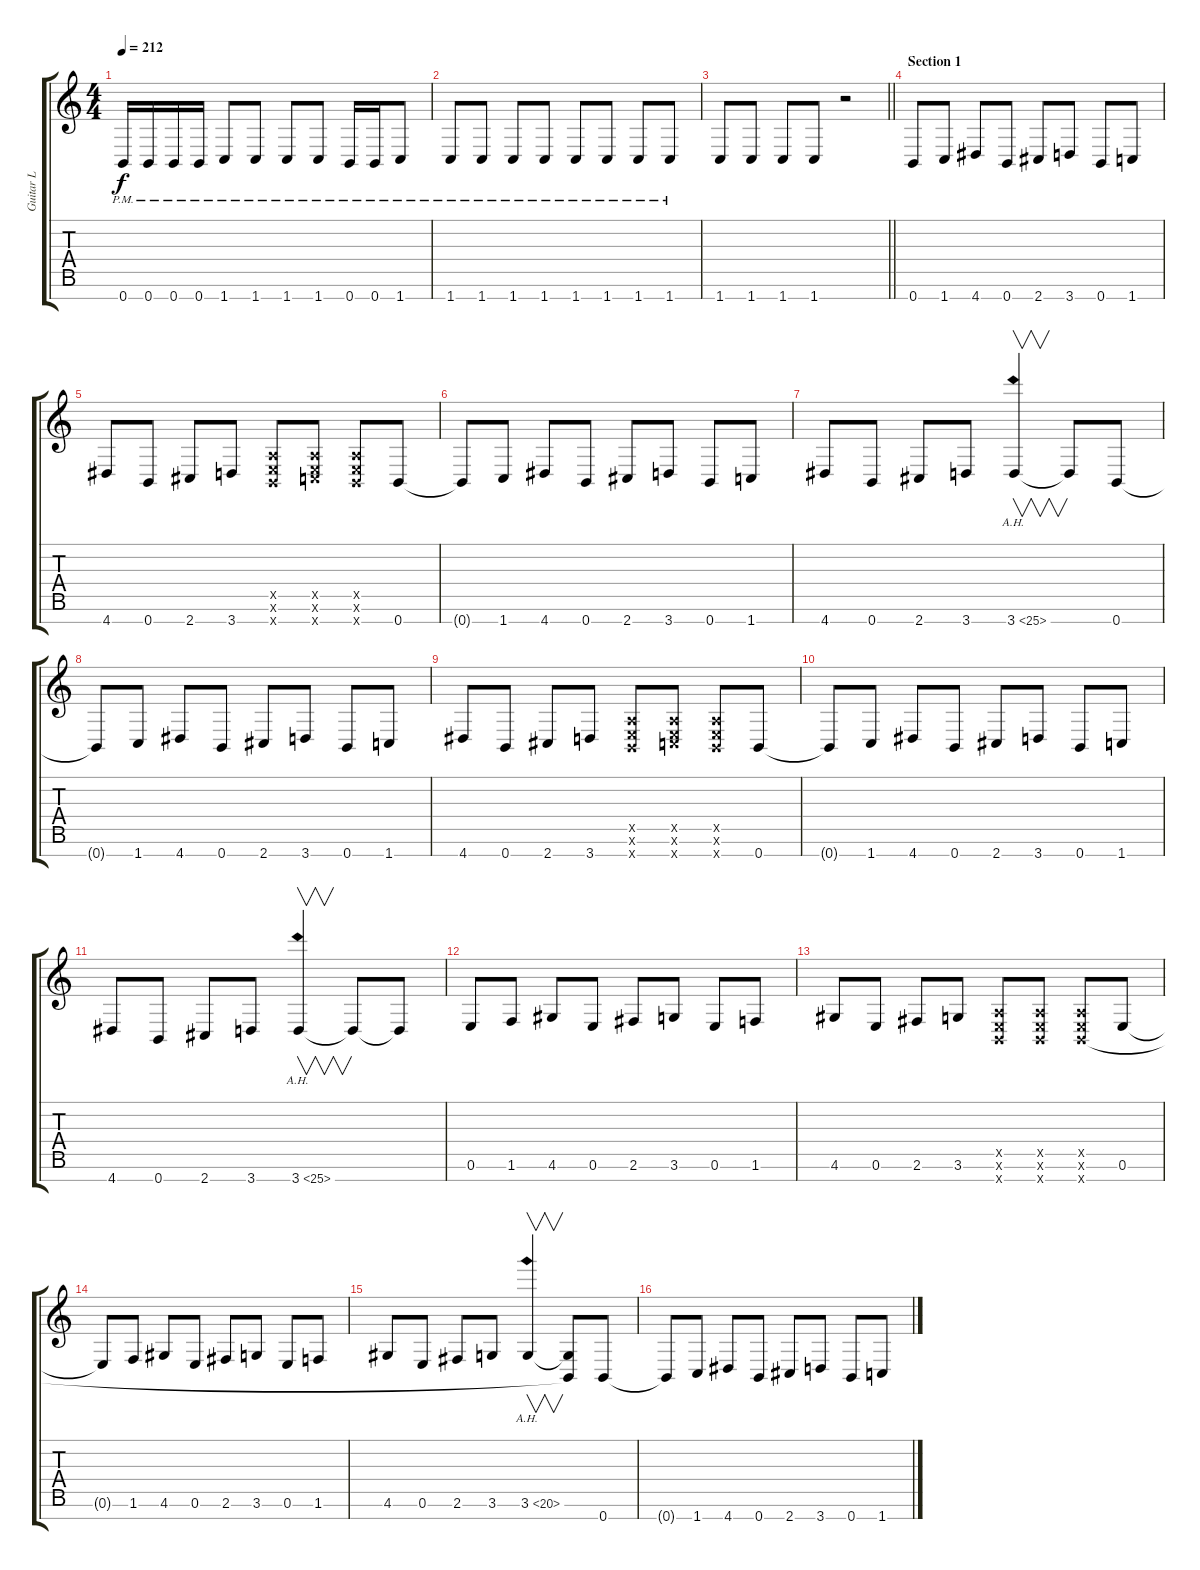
\track ("Guitar L" "Guitar L") {instrument distortionguitar}
\staff {score tabs}
\tuning (E4 B3 G3 D3 A2 E2 B1) {hide}
\ts (4 4)
\tempo 212
\clef g2
\ks c
0.7{pm}.16{dy f} 0.7{pm}.16 0.7{pm}.16 0.7{pm}.16 1.7{pm}.8 1.7{pm}.8 1.7{pm}.8 1.7{pm}.8 0.7{pm}.16 0.7{pm}.16 1.7{pm}.8 |
1.7{pm}.8 1.7{pm}.8 1.7{pm}.8 1.7{pm}.8 1.7{pm}.8 1.7{pm}.8 1.7{pm}.8 1.7{pm}.8 |
\barLineRight lightlight
1.7.8 1.7.8 1.7.8 1.7.8 r.2 |
\section ("" "Section 1")
0.7.8 1.7.8 4.7.8 0.7.8 2.7.8 3.7.8 0.7.8 1.7.8 |
4.7.8 0.7.8 2.7.8 3.7.8 (0.5{x} 0.6{x} 0.7{x}).8 (0.5{x} 0.6{x} 1.7{x}).8 (0.5{x} 0.6{x} 0.7{x}).8 0.7.8 |
0.7{t}.8 1.7.8 4.7.8 0.7.8 2.7.8 3.7.8 0.7.8 1.7.8 |
4.7.8 0.7.8 2.7.8 3.7.8 3.7{ah 22}.4{v} 3.7{t}.8 0.7.8 |
0.7{t}.8 1.7.8 4.7.8 0.7.8 2.7.8 3.7.8 0.7.8 1.7.8 |
4.7.8 0.7.8 2.7.8 3.7.8 (0.5{x} 0.6{x} 0.7{x}).8 (0.5{x} 0.6{x} 1.7{x}).8 (0.5{x} 0.6{x} 0.7{x}).8 0.7.8 |
0.7{t}.8 1.7.8 4.7.8 0.7.8 2.7.8 3.7.8 0.7.8 1.7.8 |
4.7.8 0.7.8 2.7.8 3.7.8 3.7{ah 22}.4{v} 3.7{t}.8 3.7{t}.8 |
0.6.8 1.6.8 4.6.8 0.6.8 2.6.8 3.6.8 0.6.8 1.6.8 |
4.6.8 0.6.8 2.6.8 3.6.8 (0.5{x} 0.6{x} 0.7{x}).8 (0.5{x} 0.6{x} 0.7{x}).8 (0.5{x} 0.6{x} 0.7{x}).8 0.6.8 |
0.6{t}.8 1.6.8 4.6.8 0.6.8 2.6.8 3.6.8 0.6.8 1.6.8 |
4.6.8 0.6.8 2.6.8 3.6.8 3.6{ah 17}.4{v} (3.6{t} 0.7{t}).8 0.7.8 |
0.7{t}.8 1.7.8 4.7.8 0.7.8 2.7.8 3.7.8 0.7.8 1.7.8
